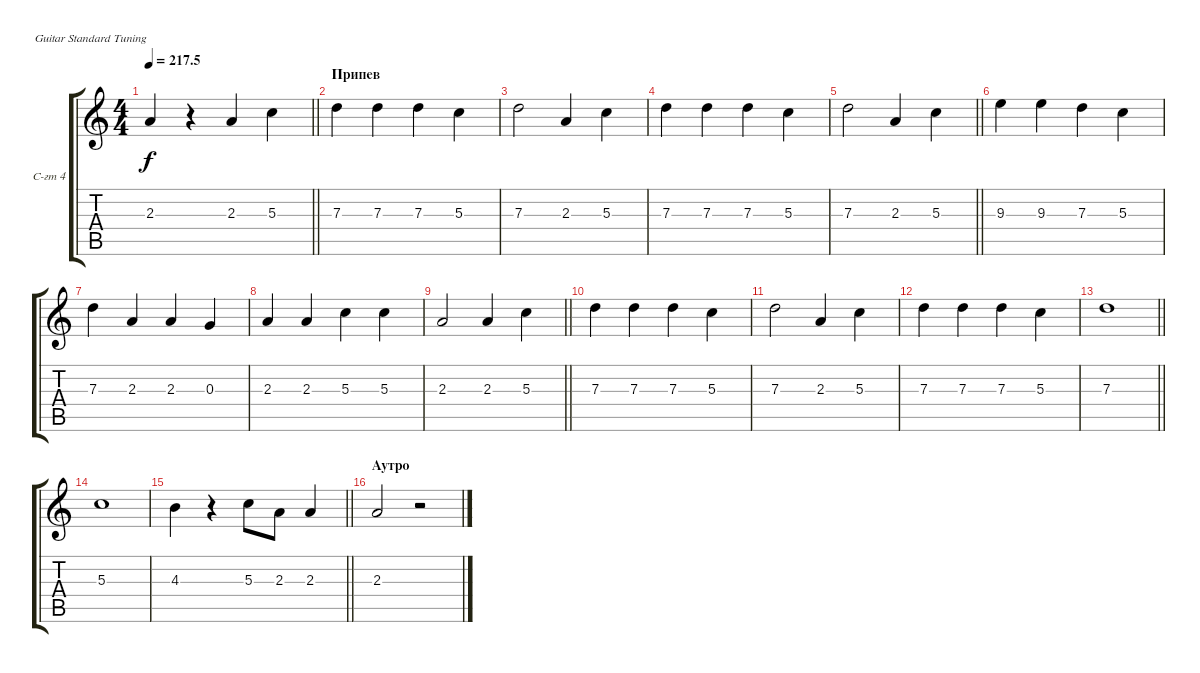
\bracketExtendMode groupsimilarinstruments
\firstSystemTrackNameOrientation horizontal
\otherSystemsTrackNameOrientation horizontal
\track ("Вместо слов" "С-гт 4") {instrument acousticguitarsteel}
\staff {score tabs}
\tuning (E4 B3 G3 D3 A2 E2)
\ts (4 4)
\tempo
217.5
\accidentals auto
\clef g2
\ottava regular
\simile none
\barLineRight lightlight
\ks c
2.3{t}.4{dy f} r.4 2.3.4 5.3.4 |
\section ("" "Припев")
7.3.4 7.3.4 7.3.4 5.3.4 |
7.3.2 2.3.4 5.3.4 |
7.3.4 7.3.4 7.3.4 5.3.4 |
\barLineRight lightlight
7.3.2 2.3.4 5.3.4 |
9.3.4 9.3.4 7.3.4 5.3.4 |
7.3.4 2.3.4 2.3.4 0.3.4 |
2.3.4 2.3.4 5.3.4 5.3.4 |
\barLineRight lightlight
2.3.2 2.3.4 5.3.4 |
7.3.4 7.3.4 7.3.4 5.3.4 |
7.3.2 2.3.4 5.3.4 |
7.3.4 7.3.4 7.3.4 5.3.4 |
\barLineRight lightlight
7.3.1 |
5.3.1 |
\barLineRight lightlight
4.3.4 r.4 5.3.8 2.3.8 2.3.4 |
\section ("" "Аутро")
2.3.2 r.2
